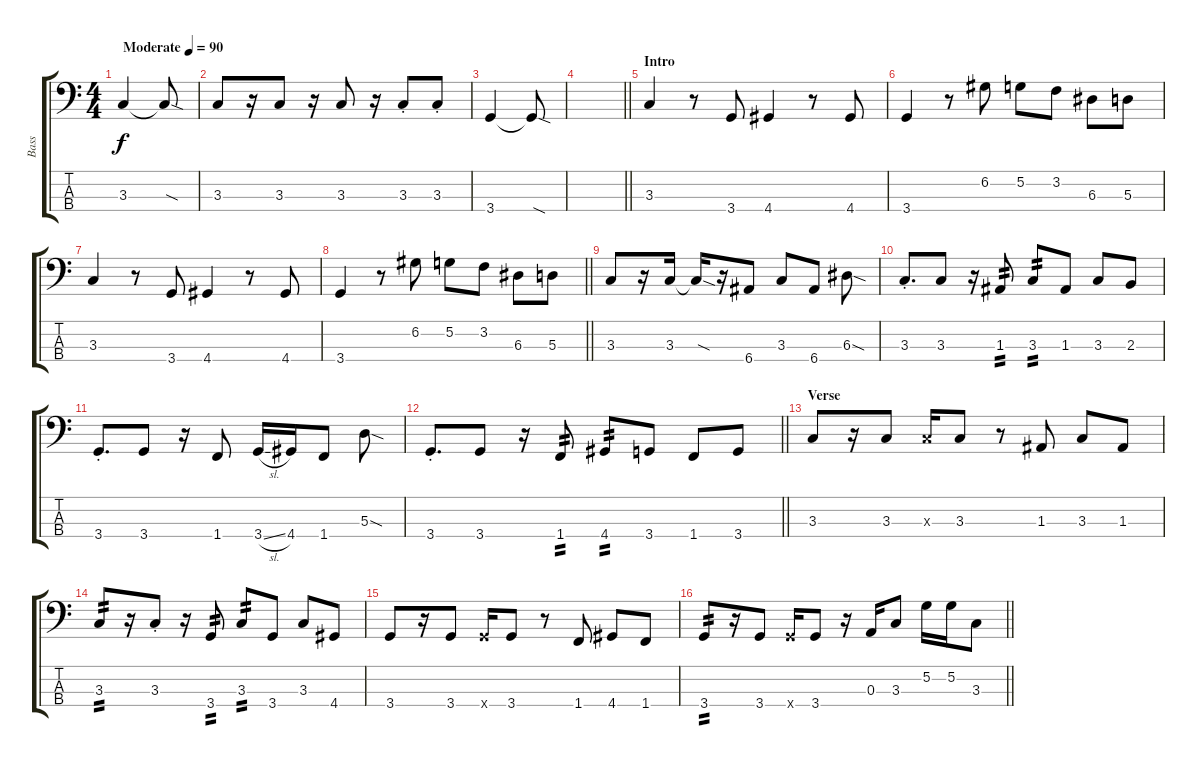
\track ("Bass" "Bass") {instrument electricbassfinger}
\staff {score tabs}
\tuning (G2 D2 A1 E1) {hide}
\ts (4 4)
\tempo (90 "Moderate")
\clef f4
\ks c
3.3.4{dy f instrument electricbassfinger} 3.3{sod t}.8 |
3.3.8 r.16 3.3.8 r.16 3.3.8 r.16 3.3{st}.8 3.3{st}.8 |
3.4.4 3.4{sod t}.8 |
\barLineRight lightlight
|
\section ("" "Intro")
3.3.4 r.8 3.4.8 4.4.4 r.8 4.4.8 |
3.4.4 r.8 6.2.8 5.2.8 3.2.8 6.3.8 5.3.8 |
3.3.4 r.8 3.4.8 4.4.4 r.8 4.4.8 |
\barLineRight lightlight
3.4.4 r.8 6.2.8 5.2.8 3.2.8 6.3.8 5.3.8 |
\section ("" "")
3.3.8 r.16 3.3.16 3.3{sod t}.16 r.16 6.4.8 3.3.8 6.4.8 6.3{sod}.8 |
3.3{st}.8{d} 3.3.8 r.16 1.3.8{tp 2} 3.3.8{tp 2} 1.3.8 3.3.8 2.3.8 |
3.4{st}.8{d} 3.4.8 r.16 1.4.8 3.4{sl}.16 4.4.16 1.4.8 5.3{sod}.8 |
\barLineRight lightlight
3.4{st}.8{d} 3.4.8 r.16 1.4.8{tp 2} 4.4.8{tp 2} 3.4.8 1.4.8 3.4.8 |
\section ("" "Verse")
3.3.8 r.16 3.3.8 3.3{x}.16 3.3.8 r.8 1.3.8 3.3.8 1.3.8 |
3.3.8{tp 2} r.16 3.3{st}.8 r.16 3.4.8{tp 2} 3.3.8{tp 2} 3.4.8 3.3.8 4.4.8 |
3.4.8 r.16 3.4.8 3.4{x}.16 3.4.8 r.8 1.4.8 4.4.8 1.4.8 |
\barLineRight lightlight
3.4.8{tp 2} r.16 3.4.8 3.4{x}.16 3.4.8 r.16 0.3.16 3.3.8 5.2.16 5.2.16 3.3.8
